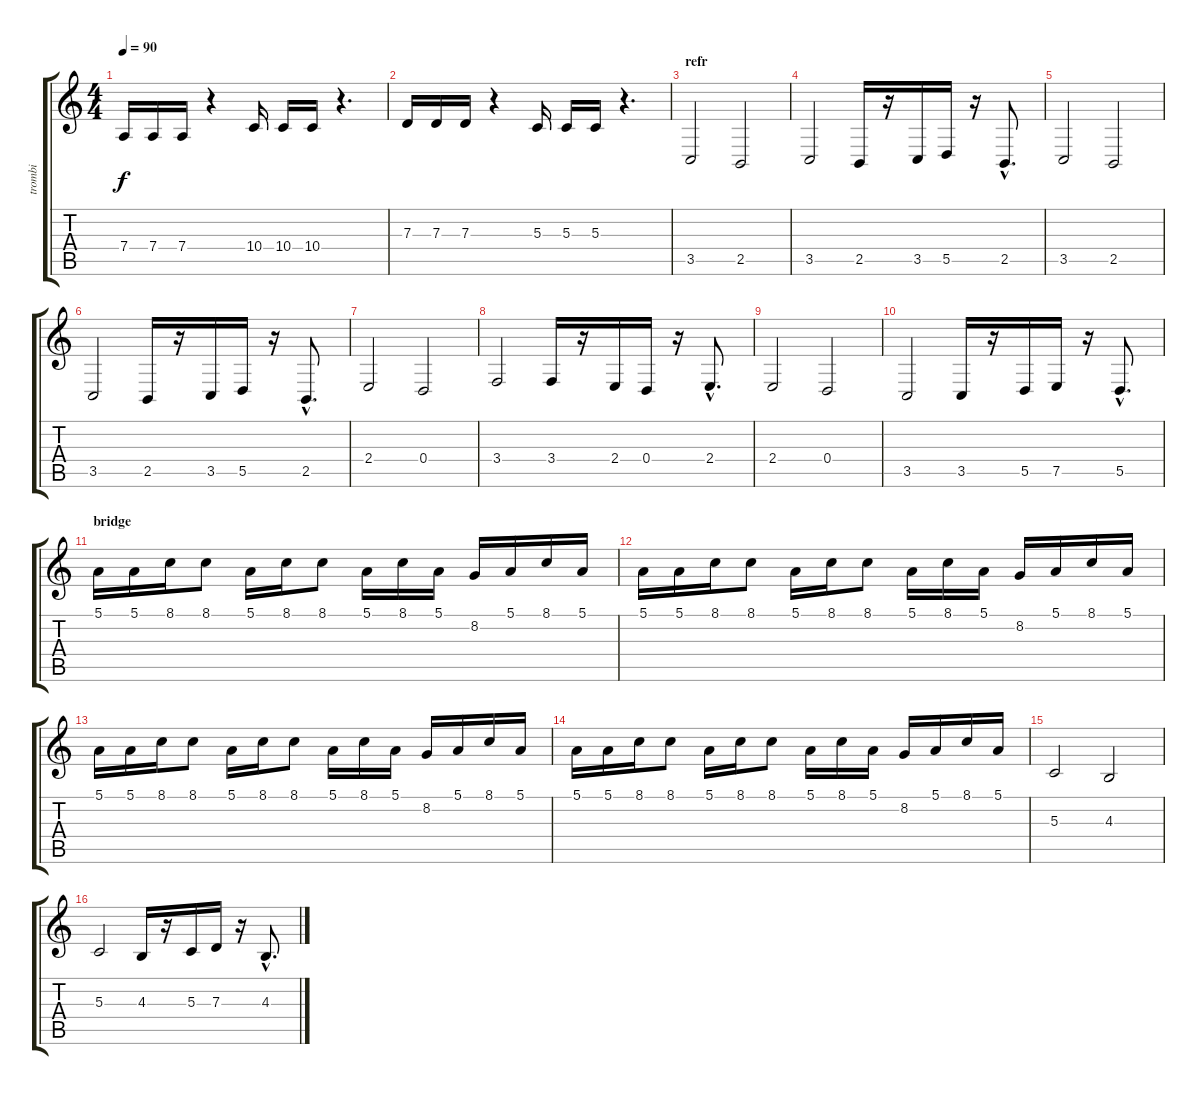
\track ("trombi" "trombi") {instrument trombone}
\staff {score tabs}
\tuning (E4 B3 G3 D3 A2 E2) {hide}
\ts (4 4)
\tempo 90
\clef g2
\ks c
7.4.16{dy f} 7.4.16 7.4.16 r.4 10.4.16 10.4.16 10.4.16 r.4{d} |
7.3.16 7.3.16 7.3.16 r.4 5.3.16 5.3.16 5.3.16 r.4{d} |
\section ("" "refr")
3.5.2 2.5.2 |
3.5.2 2.5.16 r.16 3.5.16 5.5.16 r.16 2.5{hac}.8{d} |
3.5.2 2.5.2 |
3.5.2 2.5.16 r.16 3.5.16 5.5.16 r.16 2.5{hac}.8{d} |
2.4.2 0.4.2 |
3.4.2 3.4.16 r.16 2.4.16 0.4.16 r.16 2.4{hac}.8{d} |
2.4.2 0.4.2 |
3.5.2 3.5.16 r.16 5.5.16 7.5.16 r.16 5.5{hac}.8{d} |
\section ("" "bridge")
5.1.16 5.1.16 8.1.16 8.1.8 5.1.16 8.1.16 8.1.8 5.1.16 8.1.16 5.1.16 8.2.16 5.1.16 8.1.16 5.1.16 |
5.1.16 5.1.16 8.1.16 8.1.8 5.1.16 8.1.16 8.1.8 5.1.16 8.1.16 5.1.16 8.2.16 5.1.16 8.1.16 5.1.16 |
5.1.16 5.1.16 8.1.16 8.1.8 5.1.16 8.1.16 8.1.8 5.1.16 8.1.16 5.1.16 8.2.16 5.1.16 8.1.16 5.1.16 |
5.1.16 5.1.16 8.1.16 8.1.8 5.1.16 8.1.16 8.1.8 5.1.16 8.1.16 5.1.16 8.2.16 5.1.16 8.1.16 5.1.16 |
5.3.2 4.3.2 |
5.3.2 4.3.16 r.16 5.3.16 7.3.16 r.16 4.3{hac}.8{d}
